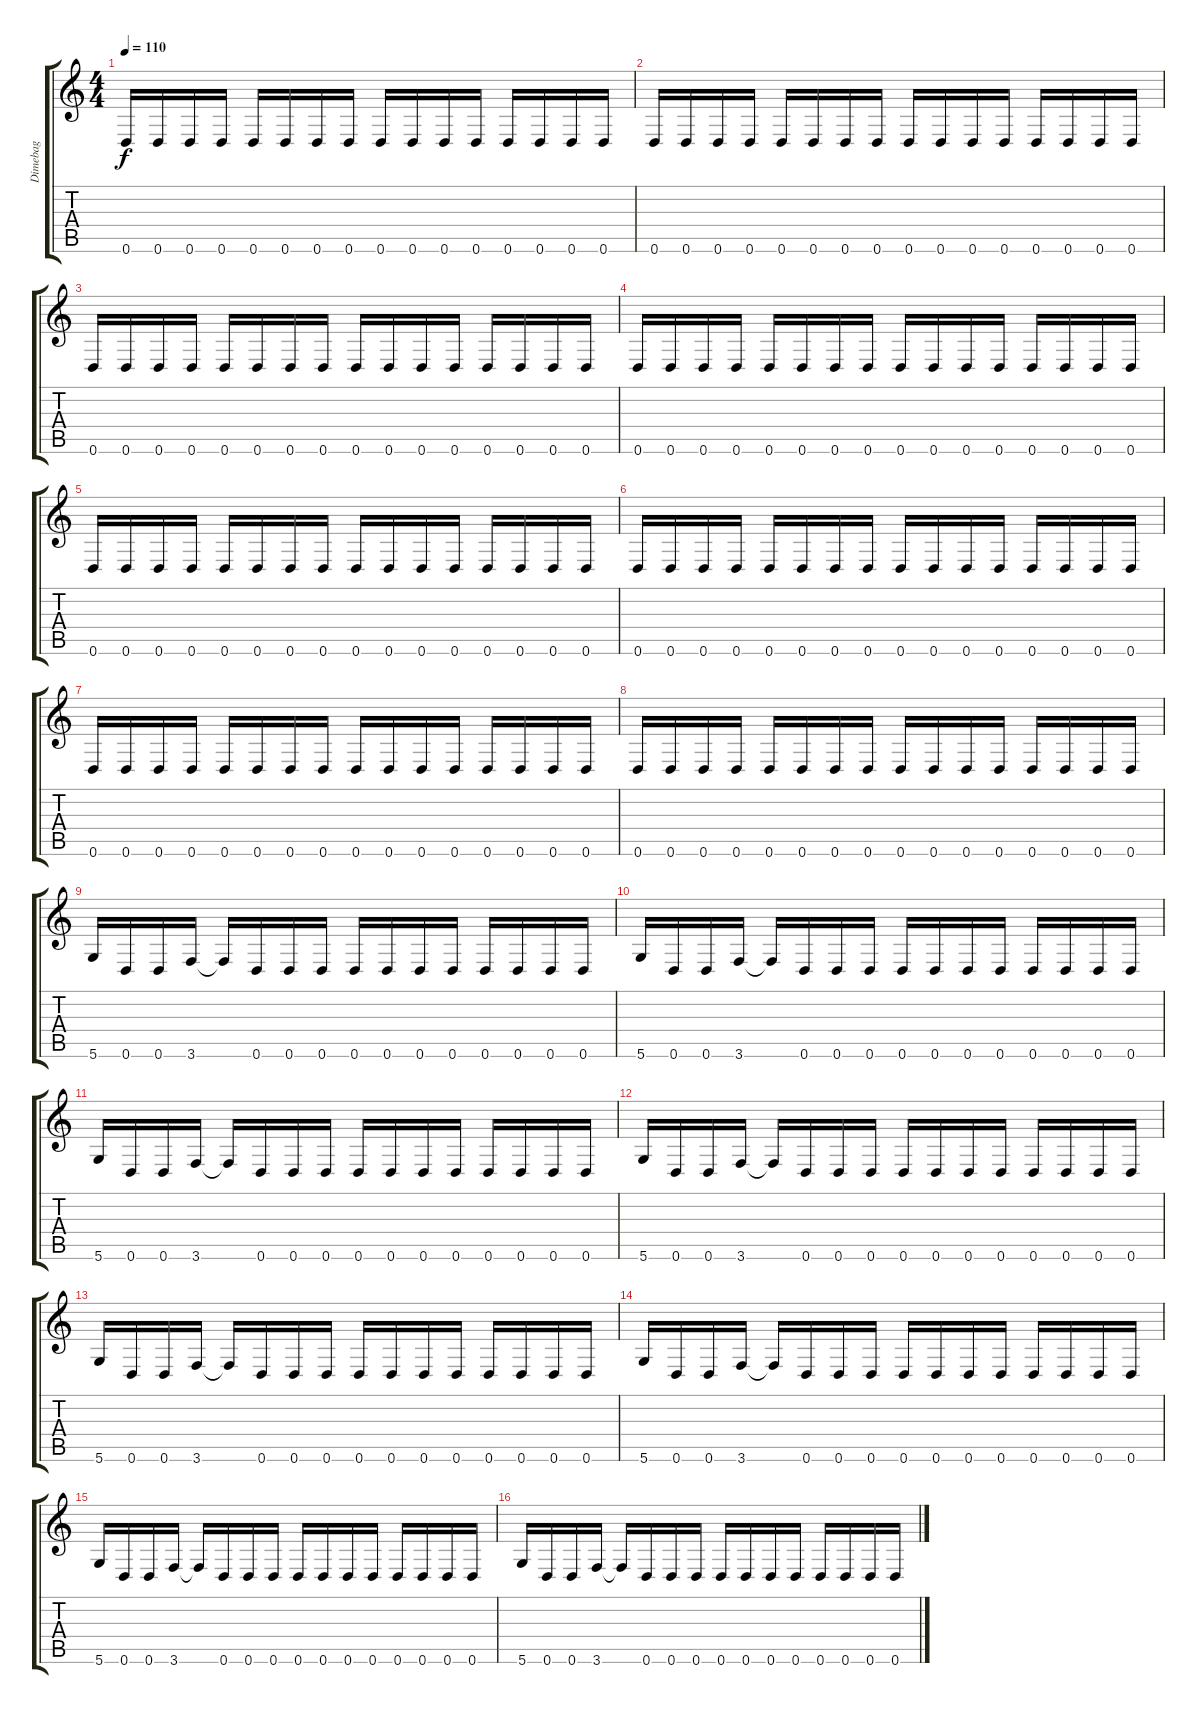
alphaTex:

\track ("Dimebag" "Dimebag") {instrument distortionguitar}
\staff {score tabs}
\tuning (D4 A3 F3 C3 G2 D2) {hide}
\ts (4 4)
\tempo 110
\clef g2
\ks c
0.6.16{dy f instrument distortionguitar} 0.6.16 0.6.16 0.6.16 0.6.16 0.6.16 0.6.16 0.6.16 0.6.16 0.6.16 0.6.16 0.6.16 0.6.16 0.6.16 0.6.16 0.6.16 |
0.6.16 0.6.16 0.6.16 0.6.16 0.6.16 0.6.16 0.6.16 0.6.16 0.6.16 0.6.16 0.6.16 0.6.16 0.6.16 0.6.16 0.6.16 0.6.16 |
0.6.16 0.6.16 0.6.16 0.6.16 0.6.16 0.6.16 0.6.16 0.6.16 0.6.16 0.6.16 0.6.16 0.6.16 0.6.16 0.6.16 0.6.16 0.6.16 |
0.6.16 0.6.16 0.6.16 0.6.16 0.6.16 0.6.16 0.6.16 0.6.16 0.6.16 0.6.16 0.6.16 0.6.16 0.6.16 0.6.16 0.6.16 0.6.16 |
0.6.16 0.6.16 0.6.16 0.6.16 0.6.16 0.6.16 0.6.16 0.6.16 0.6.16 0.6.16 0.6.16 0.6.16 0.6.16 0.6.16 0.6.16 0.6.16 |
0.6.16 0.6.16 0.6.16 0.6.16 0.6.16 0.6.16 0.6.16 0.6.16 0.6.16 0.6.16 0.6.16 0.6.16 0.6.16 0.6.16 0.6.16 0.6.16 |
0.6.16 0.6.16 0.6.16 0.6.16 0.6.16 0.6.16 0.6.16 0.6.16 0.6.16 0.6.16 0.6.16 0.6.16 0.6.16 0.6.16 0.6.16 0.6.16 |
0.6.16 0.6.16 0.6.16 0.6.16 0.6.16 0.6.16 0.6.16 0.6.16 0.6.16 0.6.16 0.6.16 0.6.16 0.6.16 0.6.16 0.6.16 0.6.16 |
5.6.16 0.6.16 0.6.16 3.6.16 3.6{t}.16 0.6.16 0.6.16 0.6.16 0.6.16 0.6.16 0.6.16 0.6.16 0.6.16 0.6.16 0.6.16 0.6.16 |
5.6.16 0.6.16 0.6.16 3.6.16 3.6{t}.16 0.6.16 0.6.16 0.6.16 0.6.16 0.6.16 0.6.16 0.6.16 0.6.16 0.6.16 0.6.16 0.6.16 |
5.6.16 0.6.16 0.6.16 3.6.16 3.6{t}.16 0.6.16 0.6.16 0.6.16 0.6.16 0.6.16 0.6.16 0.6.16 0.6.16 0.6.16 0.6.16 0.6.16 |
5.6.16 0.6.16 0.6.16 3.6.16 3.6{t}.16 0.6.16 0.6.16 0.6.16 0.6.16 0.6.16 0.6.16 0.6.16 0.6.16 0.6.16 0.6.16 0.6.16 |
5.6.16 0.6.16 0.6.16 3.6.16 3.6{t}.16 0.6.16 0.6.16 0.6.16 0.6.16 0.6.16 0.6.16 0.6.16 0.6.16 0.6.16 0.6.16 0.6.16 |
5.6.16 0.6.16 0.6.16 3.6.16 3.6{t}.16 0.6.16 0.6.16 0.6.16 0.6.16 0.6.16 0.6.16 0.6.16 0.6.16 0.6.16 0.6.16 0.6.16 |
5.6.16 0.6.16 0.6.16 3.6.16 3.6{t}.16 0.6.16 0.6.16 0.6.16 0.6.16 0.6.16 0.6.16 0.6.16 0.6.16 0.6.16 0.6.16 0.6.16 |
5.6.16 0.6.16 0.6.16 3.6.16 3.6{t}.16 0.6.16 0.6.16 0.6.16 0.6.16 0.6.16 0.6.16 0.6.16 0.6.16 0.6.16 0.6.16 0.6.16
